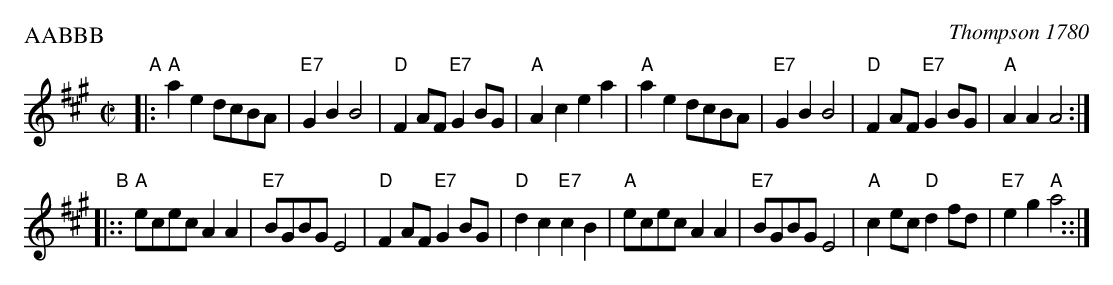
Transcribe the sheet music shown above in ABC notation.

X:1
P: the Doubtful Shepherd
O: Thompson 1780
P: AABBB
M: C|
L: 1/8
K: A
"A"|:\
"A"a2e2 dcBA | "E7"G2B2 B4 | "D"F2AF "E7"G2BG | "A"A2c2 e2a2 |\
"A"a2e2 dcBA | "E7"G2B2 B4 | "D"F2AF "E7"G2BG | "A"A2A2 A4 :|
"B"|::\
"A"ecec A2A2 | "E7"BGBG E4 | "D"F2AF "E7"G2BG | "D"d2c2 "E7"c2B2 |\
"A"ecec A2A2 | "E7"BGBG E4 | "A"c2ec "D"d2fd | "E7"e2g2 "A"a4 ::|
